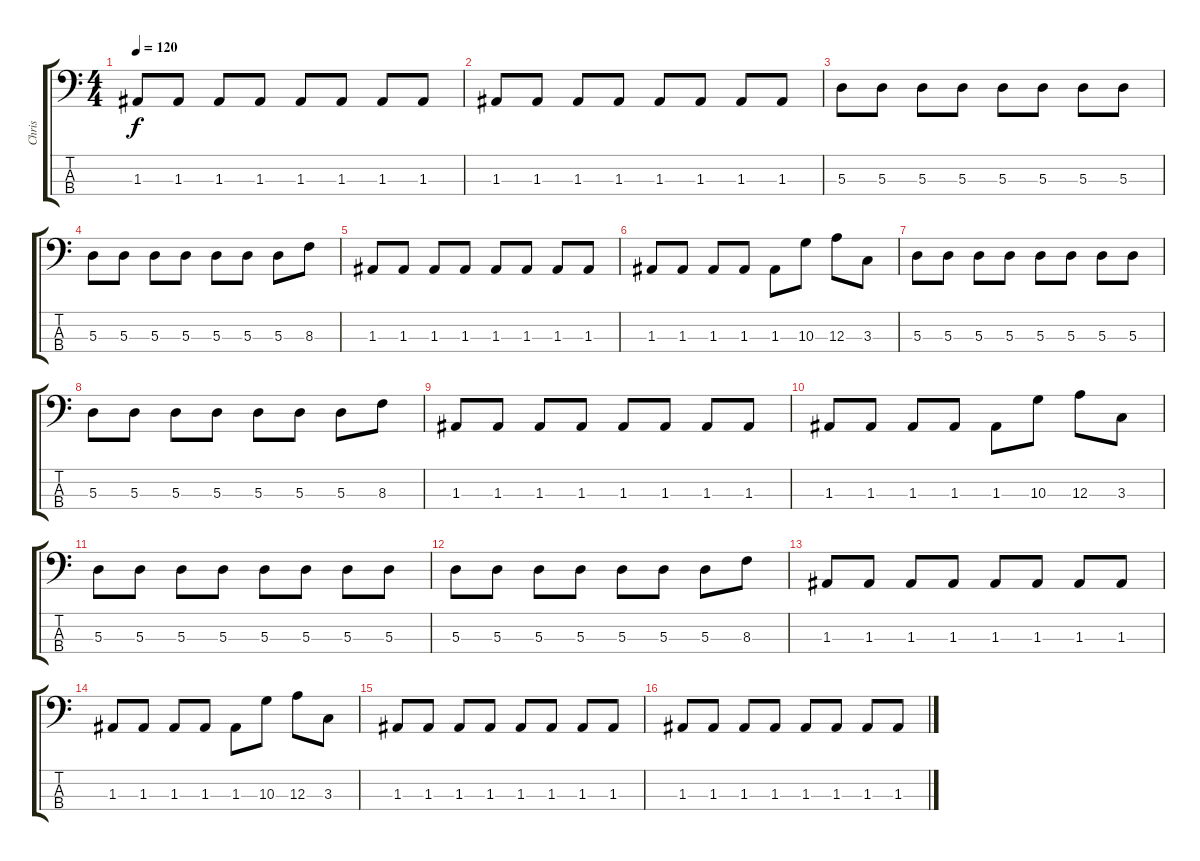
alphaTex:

\track ("Chris" "Chris") {instrument electricbassfinger}
\staff {score tabs}
\tuning (G2 D2 A1 D1) {hide}
\ts (4 4)
\tempo 120
\clef f4
\ks c
1.3.8{dy f} 1.3.8 1.3.8 1.3.8 1.3.8 1.3.8 1.3.8 1.3.8 |
1.3.8 1.3.8 1.3.8 1.3.8 1.3.8 1.3.8 1.3.8 1.3.8 |
5.3.8 5.3.8 5.3.8 5.3.8 5.3.8 5.3.8 5.3.8 5.3.8 |
5.3.8 5.3.8 5.3.8 5.3.8 5.3.8 5.3.8 5.3.8 8.3.8 |
1.3.8 1.3.8 1.3.8 1.3.8 1.3.8 1.3.8 1.3.8 1.3.8 |
1.3.8 1.3.8 1.3.8 1.3.8 1.3.8 10.3.8 12.3.8 3.3.8 |
5.3.8 5.3.8 5.3.8 5.3.8 5.3.8 5.3.8 5.3.8 5.3.8 |
5.3.8 5.3.8 5.3.8 5.3.8 5.3.8 5.3.8 5.3.8 8.3.8 |
1.3.8 1.3.8 1.3.8 1.3.8 1.3.8 1.3.8 1.3.8 1.3.8 |
1.3.8 1.3.8 1.3.8 1.3.8 1.3.8 10.3.8 12.3.8 3.3.8 |
5.3.8 5.3.8 5.3.8 5.3.8 5.3.8 5.3.8 5.3.8 5.3.8 |
5.3.8 5.3.8 5.3.8 5.3.8 5.3.8 5.3.8 5.3.8 8.3.8 |
1.3.8 1.3.8 1.3.8 1.3.8 1.3.8 1.3.8 1.3.8 1.3.8 |
1.3.8 1.3.8 1.3.8 1.3.8 1.3.8 10.3.8 12.3.8 3.3.8 |
1.3.8 1.3.8 1.3.8 1.3.8 1.3.8 1.3.8 1.3.8 1.3.8 |
1.3.8 1.3.8 1.3.8 1.3.8 1.3.8 1.3.8 1.3.8 1.3.8
